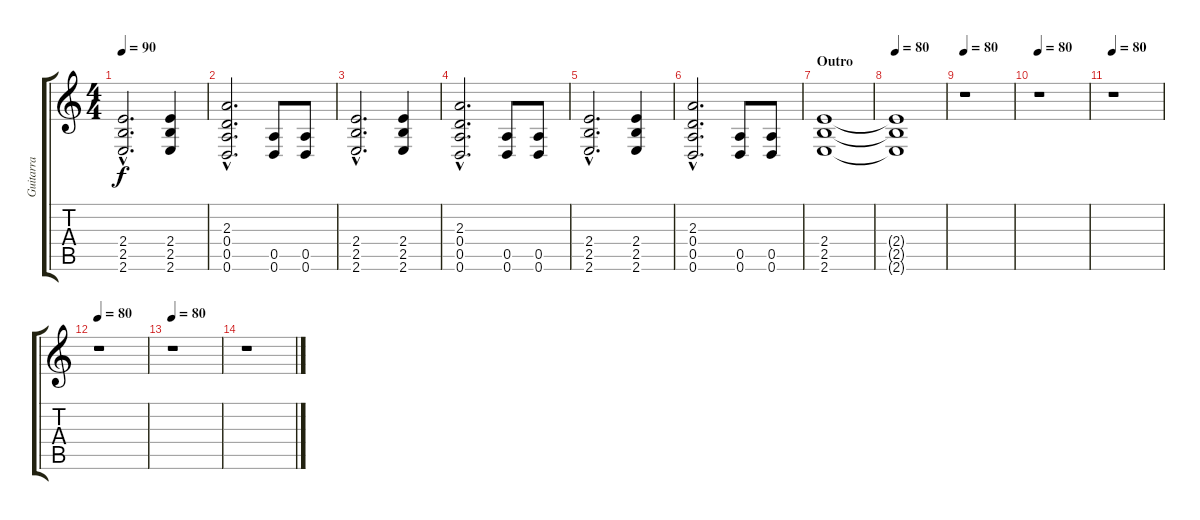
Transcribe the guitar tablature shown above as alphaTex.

\track ("Guitarra" "Guitarra") {instrument electricguitarclean}
\staff {score tabs}
\tuning (E4 B3 G3 D3 A2 D2) {hide}
\ts (4 4)
\tempo 90
\clef g2
\ks c
(2.4{hac} 2.5{hac} 2.6{hac}).2{d dy f volume 13 balance 0 instrument distortionguitar} (2.4 2.5 2.6).4 |
(2.3{hac} 0.4{hac} 0.5{hac} 0.6{hac}).2{d volume 13 balance 0 instrument distortionguitar} (0.5 0.6).8 (0.5 0.6).8 |
(2.4{hac} 2.5{hac} 2.6{hac}).2{d volume 13 balance 0 instrument distortionguitar} (2.4 2.5 2.6).4 |
(2.3{hac} 0.4{hac} 0.5{hac} 0.6{hac}).2{d volume 13 balance 0 instrument distortionguitar} (0.5 0.6).8 (0.5 0.6).8 |
(2.4{hac} 2.5{hac} 2.6{hac}).2{d volume 13 balance 0 instrument distortionguitar} (2.4 2.5 2.6).4 |
(2.3{hac} 0.4{hac} 0.5{hac} 0.6{hac}).2{d volume 13 balance 0 instrument distortionguitar} (0.5 0.6).8 (0.5 0.6).8 |
\section ("" "Outro")
(2.4 2.5 2.6).1{volume 5 balance 0 instrument distortionguitar} |
\tempo 80
(2.4{t} 2.5{t} 2.6{t}).1 |
\tempo 80
r.1 |
\tempo 80
r.1 |
\tempo 80
r.1 |
\tempo 80
r.1 |
\tempo 80
r.1 |
r.1
